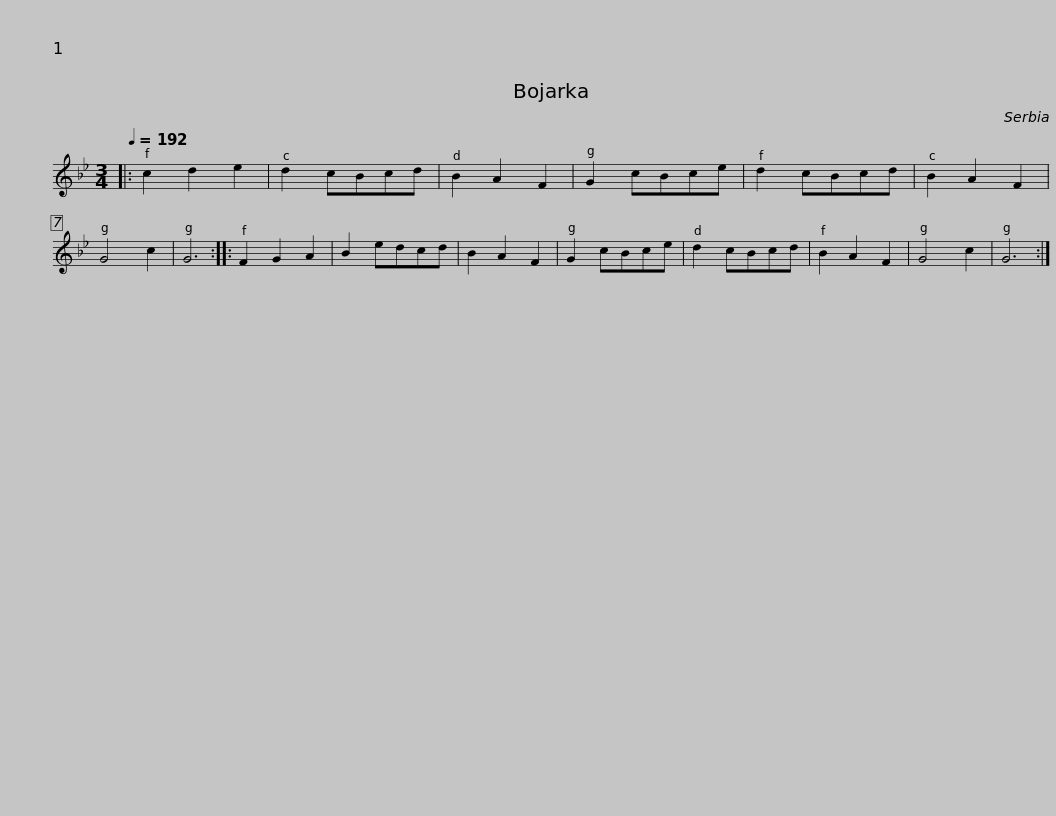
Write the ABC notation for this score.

X:1
L:1/8
Q:1/4=192
M:3/4
I:linebreak $
K:Gmin
V:1 treble
V:1
|: c2 d2 e2 | d2 cBcd | B2 A2 F2 | G2 cBce | d2 cBcd | %5
 B2 A2 F2 | G4 c2 | G6 :: F2 G2 A2 | B2 edcd | %10
 B2 A2 F2 |$ G2 cBce | d2 cBcd | B2 A2 F2 | G4 c2 | %15
 G6 :| %16
